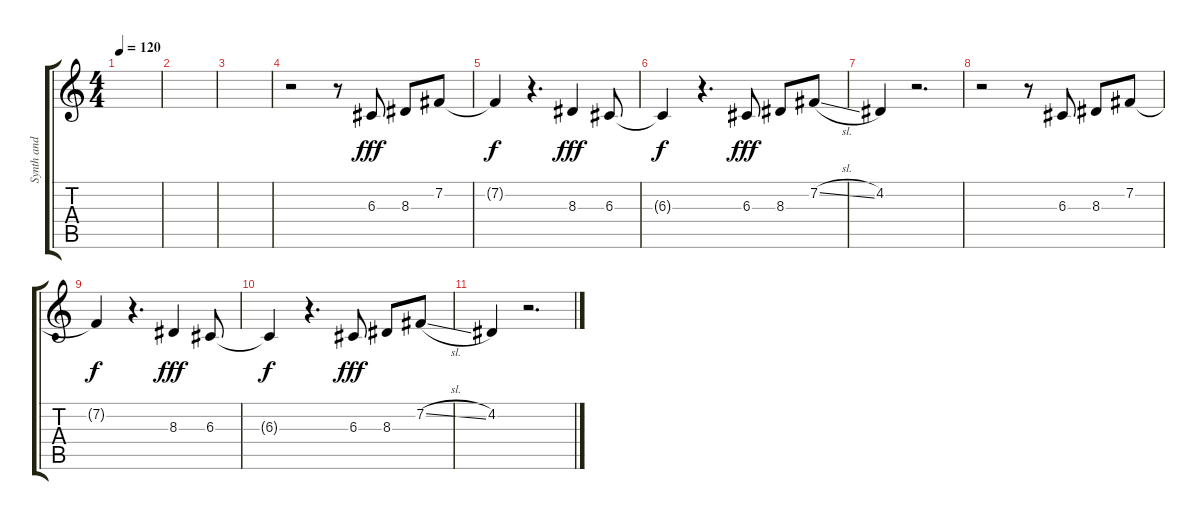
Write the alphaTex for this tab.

\track ("Synth and BG Vocals" "Synth and ") {instrument lead2sawtooth}
\staff {score tabs}
\tuning (E4 B3 G3 D3 A2 E2) {hide}
\ts (4 4)
\tempo 120
\clef g2
\ks c
|
|
|
r.2{volume 6 balance 8 instrument viola} r.8 6.3.8{dy fff} 8.3.8 7.2.8 |
7.2{t}.4{dy f} r.4{d} 8.3.4{dy fff} 6.3.8 |
6.3{t}.4{dy f} r.4{d} 6.3.8{dy fff} 8.3.8 7.2{sl}.8 |
4.2.4 r.2{d} |
r.2 r.8 6.3.8 8.3.8 7.2.8 |
7.2{t}.4{dy f} r.4{d} 8.3.4{dy fff} 6.3.8 |
6.3{t}.4{dy f} r.4{d} 6.3.8{dy fff} 8.3.8 7.2{sl}.8 |
4.2.4 r.2{d}
